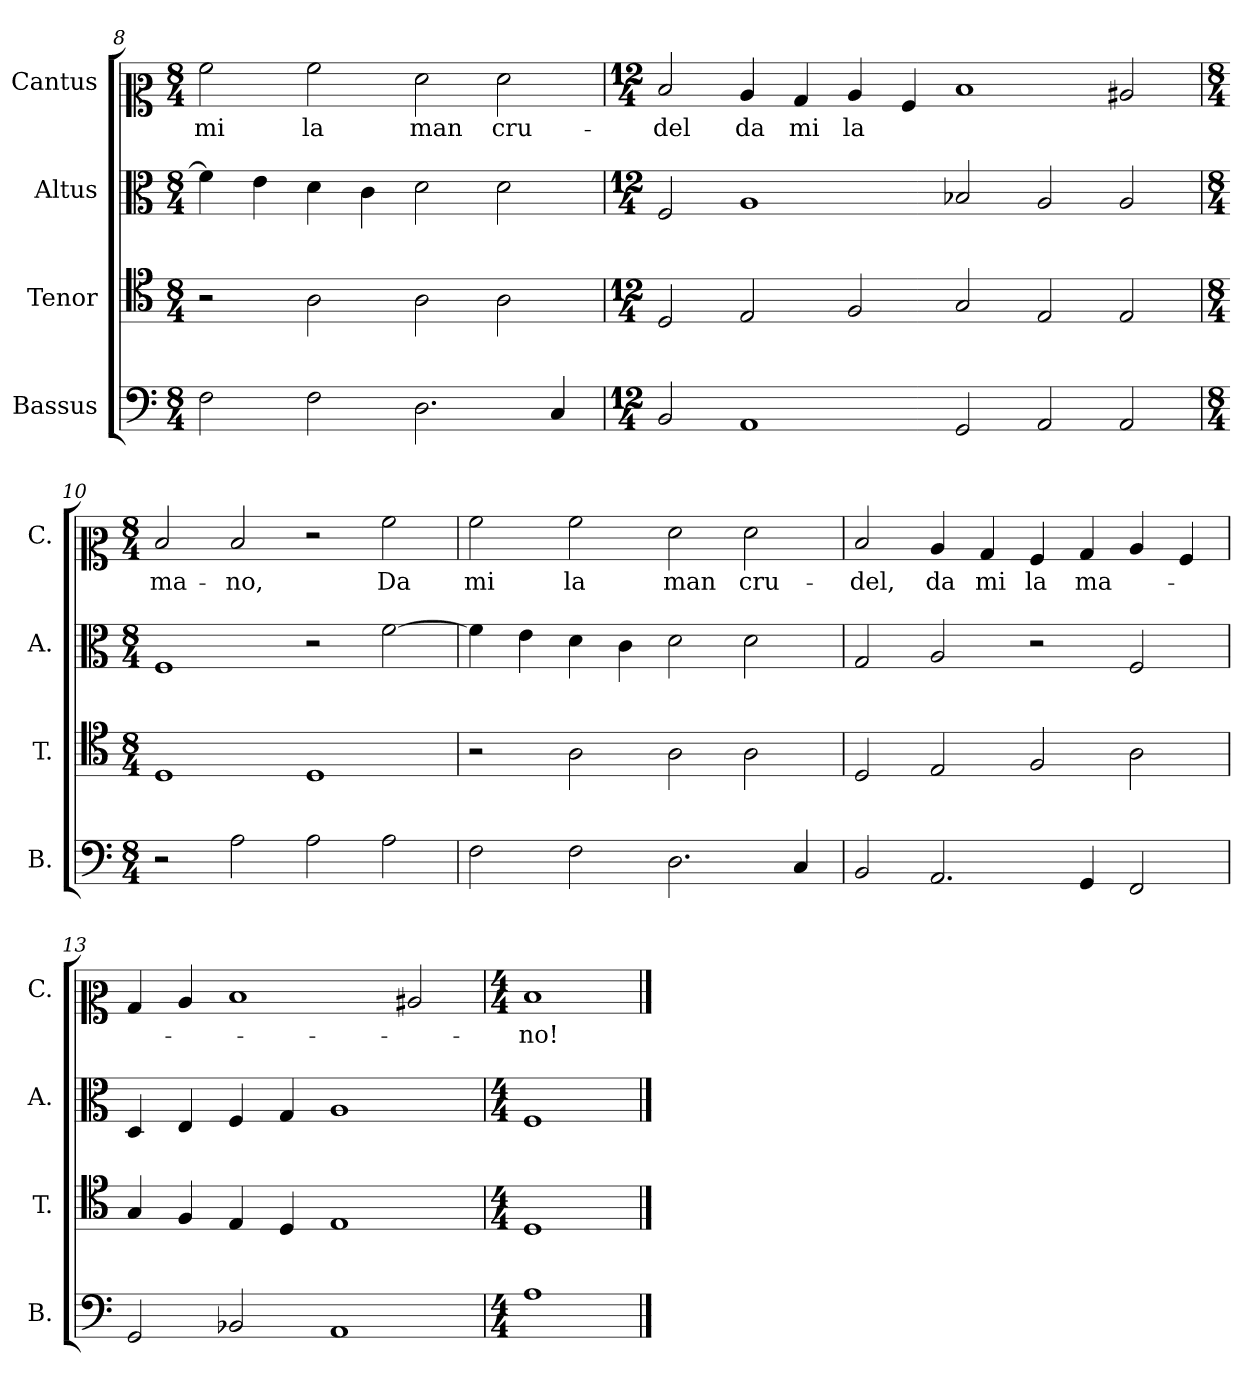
**kern	**kern	**kern	**kern	**text
*part4	*part3	*part2	*part1	*part1
*staff4	*staff3	*staff2	*staff1	*staff1
*I"Bassus	*I"Tenor	*I"Altus	*I"Cantus	*
*I'B.	*I'T.	*I'A.	*I'C.	*
*clefF4	*clefC4	*clefC3	*clefC2	*
*k[]	*k[]	*k[]	*k[]	*
*M8/4	*M8/4	*M8/4	*M8/4	*
=8	=8	=8	=8	=8
!	!	!	!	!LO:LY:b
2F\	2r	4f\]	2a\	mi
.	.	4e\	.	.
!	!	!	!	!LO:LY:b
2F\	2A\	4d\	2a\	la
.	.	4c\	.	.
!	!	!	!	!LO:LY:b
2.D\	2A\	2d\	2f\	man
!	!	!	!	!LO:LY:b
.	2A\	2d\	2f\	cru-
4C/	.	.	.	.
=9	=9	=9	=9	=9
*M12/4	*M12/4	*M12/4	*M12/4	*
!	!	!	!	!LO:LY:b
2BB/	2D/	2F/	2d/	-del
!	!	!	!	!LO:LY:b
1AA	2E/	1A	4c/	da
!	!	!	!	!LO:LY:b
.	.	.	4B/	mi
!	!	!	!	!LO:LY:b
.	2F/	.	4c/	la
.	.	.	4A/	.
2GG/	2G/	2B-X/	1d	.
2AA/	2E/	2A/	.	.
2AA/	2E/	2A/	2c#X/	.
!!LO:LB:g=z
=10	=10	=10	=10	=10
*M8/4	*M8/4	*M8/4	*M8/4	*
!	!	!	!	!LO:LY:b
2r	1D	1F	2d/	ma-
!	!	!	!	!LO:LY:b
2A\	.	.	2d/	-no,
2A\	1D	2r	2r	.
!	!	!	!	!LO:LY:b
2A\	.	[2f\	2a\	Da
=11	=11	=11	=11	=11
!	!	!	!	!LO:LY:b
2F\	2r	4f\]	2a\	mi
.	.	4e\	.	.
!	!	!	!	!LO:LY:b
2F\	2A\	4d\	2a\	la
.	.	4c\	.	.
!	!	!	!	!LO:LY:b
2.D\	2A\	2d\	2f\	man
!	!	!	!	!LO:LY:b
.	2A\	2d\	2f\	cru-
4C/	.	.	.	.
=12	=12	=12	=12	=12
!	!	!	!	!LO:LY:b
2BB/	2D/	2G/	2d/	-del,
!	!	!	!	!LO:LY:b
2.AA/	2E/	2A/	4c/	da
!	!	!	!	!LO:LY:b
.	.	.	4B/	mi
!	!	!	!	!LO:LY:b
.	2F/	2r	4A/	la
!	!	!	!	!LO:LY:b
4GG/	.	.	4B/	ma-
2FF/	2A\	2F/	4c/	.
.	.	.	4A/	.
=13	=13	=13	=13	=13
2GG/	4G/	4D/	4B/	.
.	4F/	4E/	4c/	.
2BB-X/	4E/	4F/	1d	.
.	4D/	4G/	.	.
1AA	1E	1A	.	.
.	.	.	2c#X/	.
=14	=14	=14	=14	=14
*M4/4	*M4/4	*M4/4	*M4/4	*
!	!	!	!	!LO:LY:b
1A	1D	1F	1d	-no!
==	==	==	==	==
*-	*-	*-	*-	*-
